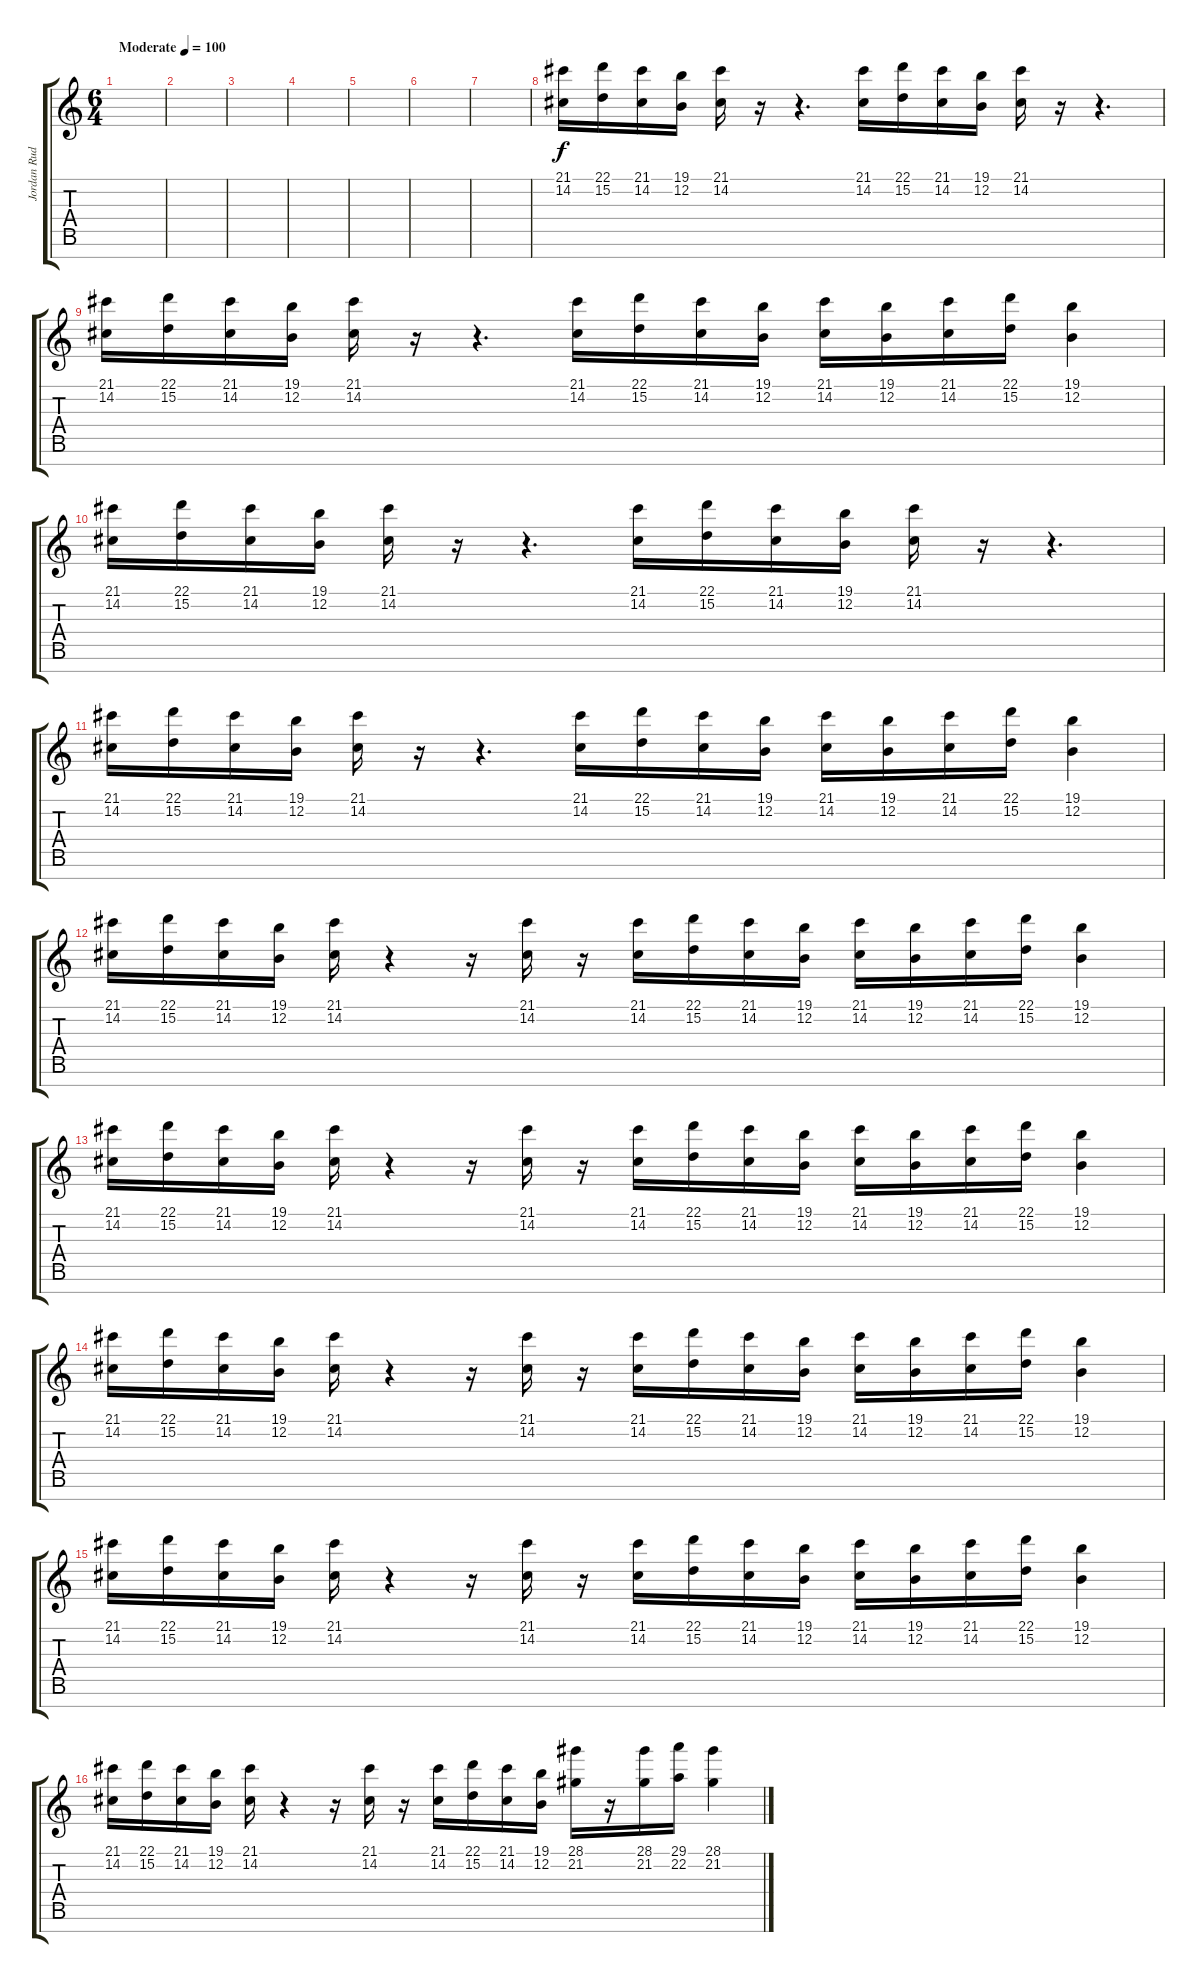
\track ("Jordan Rudess" "Jordan Rud") {instrument stringensemble1}
\staff {score tabs}
\tuning (E4 B3 G3 D3 A2 E2 B1) {hide}
\ts (6 4)
\tempo (100 "Moderate")
\clef g2
\ks c
|
|
|
|
|
|
|
(21.1 14.2).16 (22.1 15.2).16 (21.1 14.2).16 (19.1 12.2).16 (21.1 14.2).16 r.16 r.4{d} (21.1 14.2).16 (22.1 15.2).16 (21.1 14.2).16 (19.1 12.2).16 (21.1 14.2).16 r.16 r.4{d} |
(21.1 14.2).16 (22.1 15.2).16 (21.1 14.2).16 (19.1 12.2).16 (21.1 14.2).16 r.16 r.4{d} (21.1 14.2).16 (22.1 15.2).16 (21.1 14.2).16 (19.1 12.2).16 (21.1 14.2).16 (19.1 12.2).16 (21.1 14.2).16 (22.1 15.2).16 (19.1 12.2).4 |
(21.1 14.2).16 (22.1 15.2).16 (21.1 14.2).16 (19.1 12.2).16 (21.1 14.2).16 r.16 r.4{d} (21.1 14.2).16 (22.1 15.2).16 (21.1 14.2).16 (19.1 12.2).16 (21.1 14.2).16 r.16 r.4{d} |
(21.1 14.2).16 (22.1 15.2).16 (21.1 14.2).16 (19.1 12.2).16 (21.1 14.2).16 r.16 r.4{d} (21.1 14.2).16 (22.1 15.2).16 (21.1 14.2).16 (19.1 12.2).16 (21.1 14.2).16 (19.1 12.2).16 (21.1 14.2).16 (22.1 15.2).16 (19.1 12.2).4 |
(21.1 14.2).16 (22.1 15.2).16 (21.1 14.2).16 (19.1 12.2).16 (21.1 14.2).16 r.4 r.16 (21.1 14.2).16 r.16 (21.1 14.2).16 (22.1 15.2).16 (21.1 14.2).16 (19.1 12.2).16 (21.1 14.2).16 (19.1 12.2).16 (21.1 14.2).16 (22.1 15.2).16 (19.1 12.2).4 |
(21.1 14.2).16 (22.1 15.2).16 (21.1 14.2).16 (19.1 12.2).16 (21.1 14.2).16 r.4 r.16 (21.1 14.2).16 r.16 (21.1 14.2).16 (22.1 15.2).16 (21.1 14.2).16 (19.1 12.2).16 (21.1 14.2).16 (19.1 12.2).16 (21.1 14.2).16 (22.1 15.2).16 (19.1 12.2).4 |
(21.1 14.2).16 (22.1 15.2).16 (21.1 14.2).16 (19.1 12.2).16 (21.1 14.2).16 r.4 r.16 (21.1 14.2).16 r.16 (21.1 14.2).16 (22.1 15.2).16 (21.1 14.2).16 (19.1 12.2).16 (21.1 14.2).16 (19.1 12.2).16 (21.1 14.2).16 (22.1 15.2).16 (19.1 12.2).4 |
(21.1 14.2).16 (22.1 15.2).16 (21.1 14.2).16 (19.1 12.2).16 (21.1 14.2).16 r.4 r.16 (21.1 14.2).16 r.16 (21.1 14.2).16 (22.1 15.2).16 (21.1 14.2).16 (19.1 12.2).16 (21.1 14.2).16 (19.1 12.2).16 (21.1 14.2).16 (22.1 15.2).16 (19.1 12.2).4 |
(21.1 14.2).16 (22.1 15.2).16 (21.1 14.2).16 (19.1 12.2).16 (21.1 14.2).16 r.4 r.16 (21.1 14.2).16 r.16 (21.1 14.2).16 (22.1 15.2).16 (21.1 14.2).16 (19.1 12.2).16 (28.1 21.2).16 r.16 (28.1 21.2).16 (29.1 22.2).16 (28.1 21.2).4
